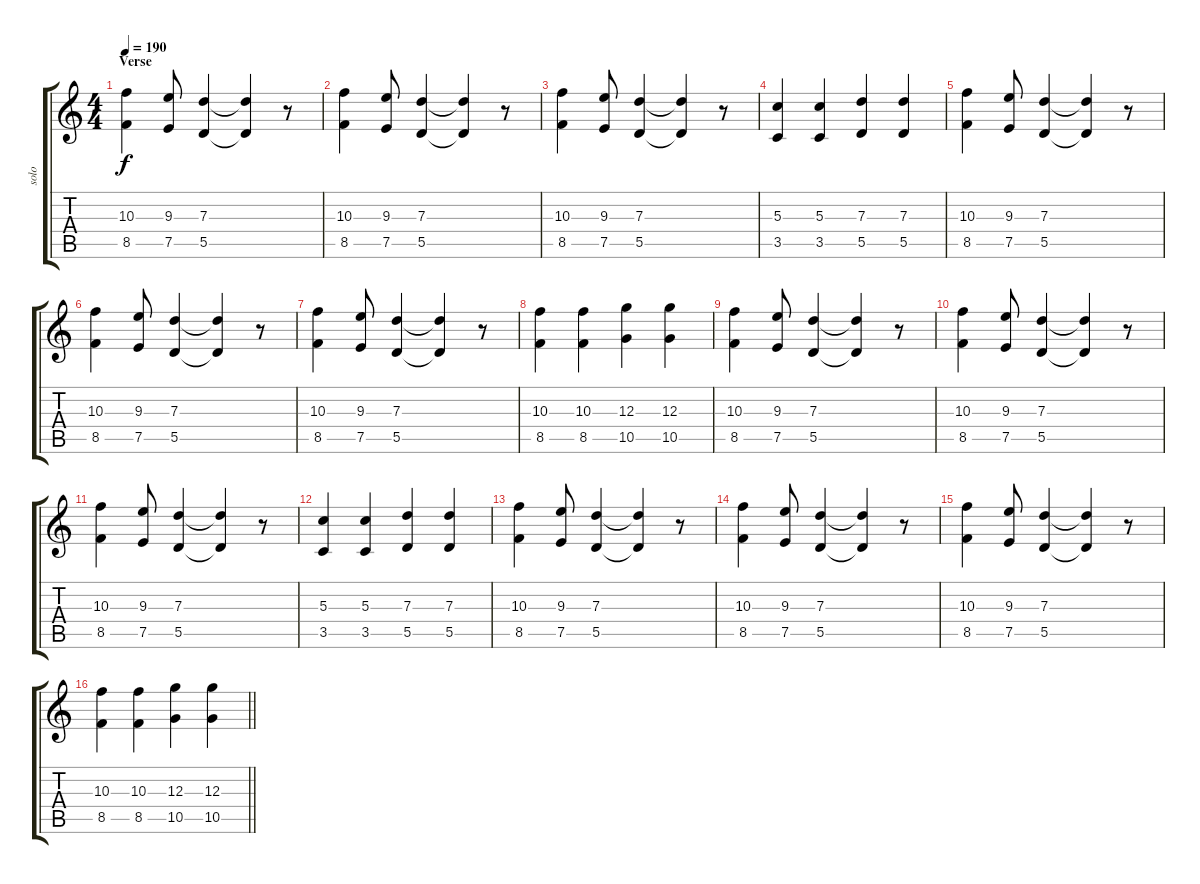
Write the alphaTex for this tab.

\track ("solo" "solo") {instrument distortionguitar}
\staff {score tabs}
\tuning (E4 B3 G3 D3 A2 E2) {hide}
\ts (4 4)
\section ("" "Verse")
\tempo 190
\clef g2
\ks c
(10.3 8.5).4{dy f volume 13} (9.3 7.5).8 (7.3 5.5).4 (7.3{t} 5.5{t}).4 r.8 |
(10.3 8.5).4 (9.3 7.5).8 (7.3 5.5).4 (7.3{t} 5.5{t}).4 r.8 |
(10.3 8.5).4 (9.3 7.5).8 (7.3 5.5).4 (7.3{t} 5.5{t}).4 r.8 |
(5.3 3.5).4 (5.3 3.5).4 (7.3 5.5).4 (7.3 5.5).4 |
(10.3 8.5).4 (9.3 7.5).8 (7.3 5.5).4 (7.3{t} 5.5{t}).4 r.8 |
(10.3 8.5).4 (9.3 7.5).8 (7.3 5.5).4 (7.3{t} 5.5{t}).4 r.8 |
(10.3 8.5).4 (9.3 7.5).8 (7.3 5.5).4 (7.3{t} 5.5{t}).4 r.8 |
(10.3 8.5).4 (10.3 8.5).4 (12.3 10.5).4 (12.3 10.5).4 |
(10.3 8.5).4 (9.3 7.5).8 (7.3 5.5).4 (7.3{t} 5.5{t}).4 r.8 |
(10.3 8.5).4 (9.3 7.5).8 (7.3 5.5).4 (7.3{t} 5.5{t}).4 r.8 |
(10.3 8.5).4 (9.3 7.5).8 (7.3 5.5).4 (7.3{t} 5.5{t}).4 r.8 |
(5.3 3.5).4 (5.3 3.5).4 (7.3 5.5).4 (7.3 5.5).4 |
(10.3 8.5).4 (9.3 7.5).8 (7.3 5.5).4 (7.3{t} 5.5{t}).4 r.8 |
(10.3 8.5).4 (9.3 7.5).8 (7.3 5.5).4 (7.3{t} 5.5{t}).4 r.8 |
(10.3 8.5).4 (9.3 7.5).8 (7.3 5.5).4 (7.3{t} 5.5{t}).4 r.8 |
\barLineRight lightlight
(10.3 8.5).4 (10.3 8.5).4 (12.3 10.5).4 (12.3 10.5).4
